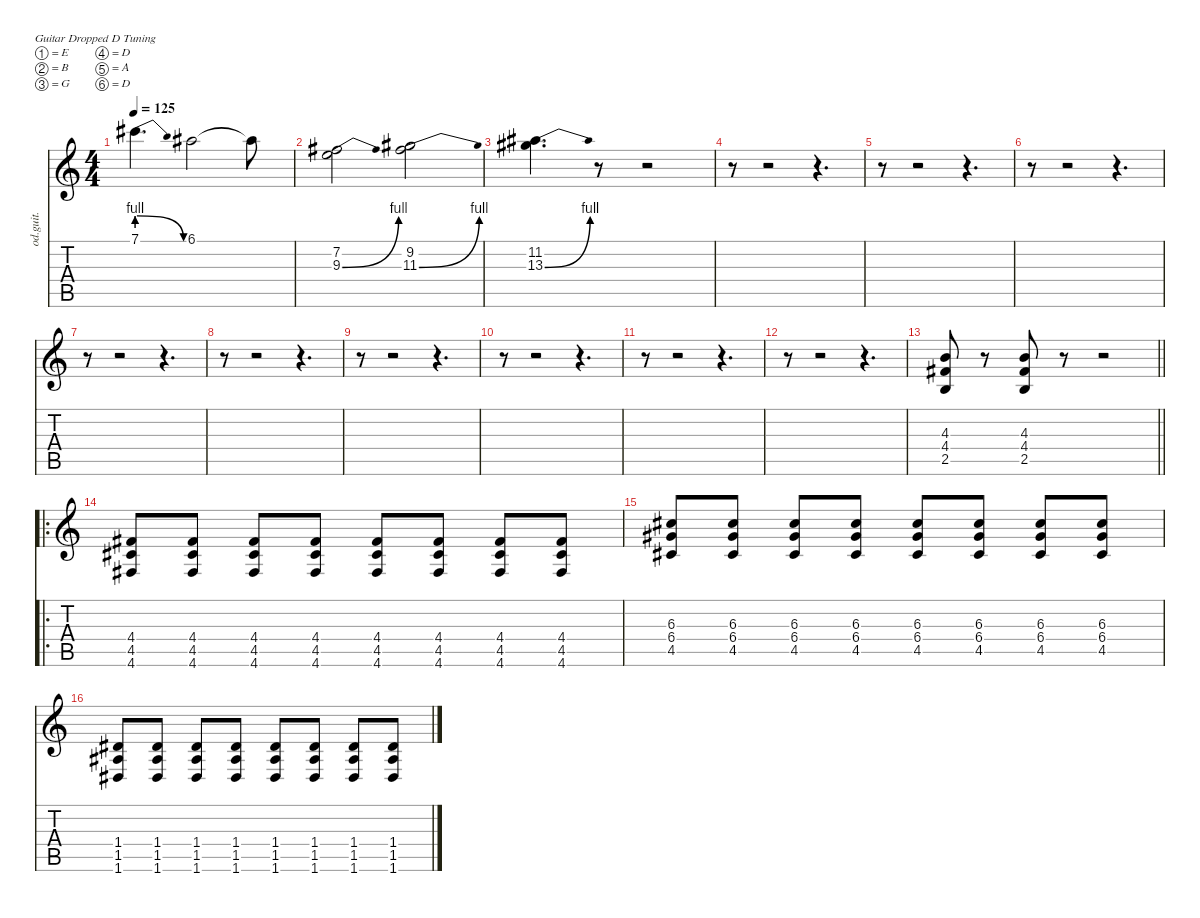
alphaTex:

\defaultSystemsLayout 4
\hideDynamics
\bracketExtendMode nobrackets
\otherSystemsTrackNameOrientation horizontal
\track ("Piste 2" "od.guit.") {instrument overdrivenguitar}
\staff {score tabs}
\tuning (E4 B3 G3 D3 A2 D2)
\ts (4 4)
\tempo 125
\clef g2
\ks c
7.1{be (release 0 4 60 0) t}.4{d dy f} 6.1{acc #}.2 6.1{t acc #}.8 |
(7.2{acc #} 9.3{be (bend 0 0 15 4)}).2 (9.2{acc #} 11.3{be (bend 0 0 15 4) acc #}).2 |
(11.2{acc #} 13.3{be (bend 0 0 15 4) acc #}).4{d} r.8 r.2 |
r.8 r.2 r.4{d} |
r.8 r.2 r.4{d} |
r.8 r.2 r.4{d} |
r.8 r.2 r.4{d} |
r.8 r.2 r.4{d} |
r.8 r.2 r.4{d} |
r.8 r.2 r.4{d} |
r.8 r.2 r.4{d} |
r.8 r.2 r.4{d} |
\barLineRight lightlight
(4.3 4.4{acc #} 2.5).8 r.8 (4.3 4.4{acc #} 2.5).8 r.8 r.2 |
\ro
(4.4{acc #} 4.5{acc #} 4.6{acc #}).8 (4.4{acc #} 4.5{acc #} 4.6{acc #}).8 (4.4{acc #} 4.5{acc #} 4.6{acc #}).8 (4.4{acc #} 4.5{acc #} 4.6{acc #}).8 (4.4{acc #} 4.5{acc #} 4.6{acc #}).8 (4.4{acc #} 4.5{acc #} 4.6{acc #}).8 (4.4{acc #} 4.5{acc #} 4.6{acc #}).8 (4.4{acc #} 4.5{acc #} 4.6{acc #}).8 |
(6.3{acc #} 6.4{acc #} 4.5{acc #}).8 (6.3{acc #} 6.4{acc #} 4.5{acc #}).8 (6.3{acc #} 6.4{acc #} 4.5{acc #}).8 (6.3{acc #} 6.4{acc #} 4.5{acc #}).8 (6.3{acc #} 6.4{acc #} 4.5{acc #}).8 (6.3{acc #} 6.4{acc #} 4.5{acc #}).8 (6.3{acc #} 6.4{acc #} 4.5{acc #}).8 (6.3{acc #} 6.4{acc #} 4.5{acc #}).8 |
(1.4{acc #} 1.5{acc #} 1.6{acc #}).8 (1.4{acc #} 1.5{acc #} 1.6{acc #}).8 (1.4{acc #} 1.5{acc #} 1.6{acc #}).8 (1.4{acc #} 1.5{acc #} 1.6{acc #}).8 (1.4{acc #} 1.5{acc #} 1.6{acc #}).8 (1.4{acc #} 1.5{acc #} 1.6{acc #}).8 (1.4{acc #} 1.5{acc #} 1.6{acc #}).8 (1.4{acc #} 1.5{acc #} 1.6{acc #}).8
